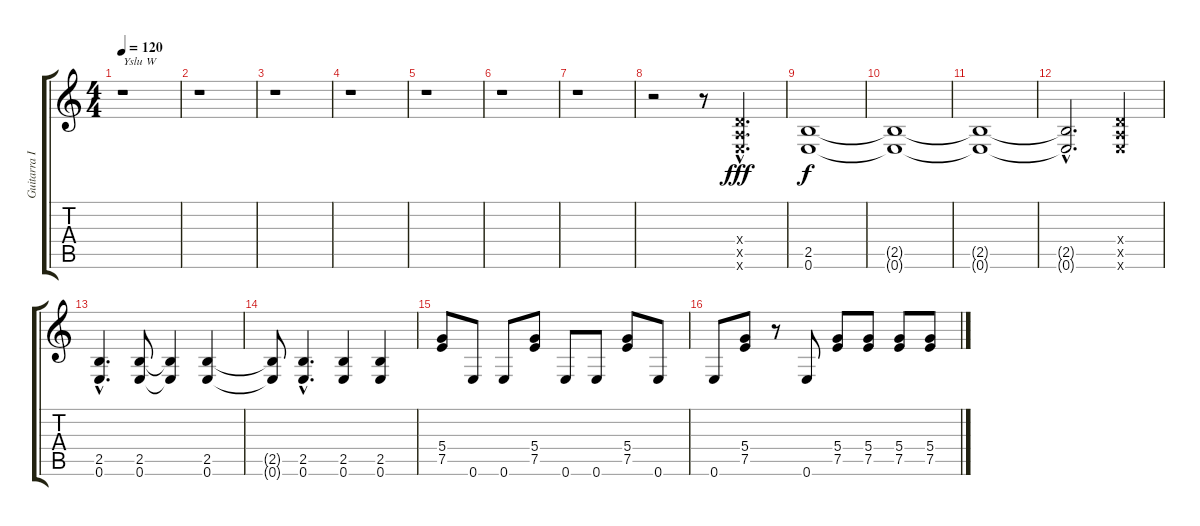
\track ("Guitarra II" "Guitarra I") {instrument distortionguitar}
\staff {score tabs}
\tuning (E4 B3 G3 D3 A2 E2) {hide}
\ts (4 4)
\tempo 120
\clef g2
\ks c
r.1{txt "Yslu W" dy fff instrument distortionguitar} |
r.1 |
r.1 |
r.1 |
r.1 |
r.1 |
r.1 |
r.2 r.8 (0.4{hac x} 0.5{hac x} 0.6{hac x}).4{d} |
(2.5 0.6).1{dy f} |
(2.5{t} 0.6{t}).1 |
(2.5{t} 0.6{t}).1 |
(2.5{hac t} 0.6{hac t}).2{d} (0.4{x} 0.5{x} 0.6{x}).4 |
(2.5{hac} 0.6{hac}).4{d} (2.5 0.6).8 (2.5{t} 0.6{t}).4 (2.5 0.6).4 |
(2.5{t} 0.6{t}).8 (2.5{hac} 0.6{hac}).4{d} (2.5 0.6).4 (2.5 0.6).4 |
(5.4 7.5).8 0.6.8 0.6.8 (5.4 7.5).8 0.6.8 0.6.8 (5.4 7.5).8 0.6.8 |
0.6.8 (5.4 7.5).8 r.8 0.6.8 (5.4 7.5).8 (5.4 7.5).8 (5.4 7.5).8 (5.4 7.5).8
